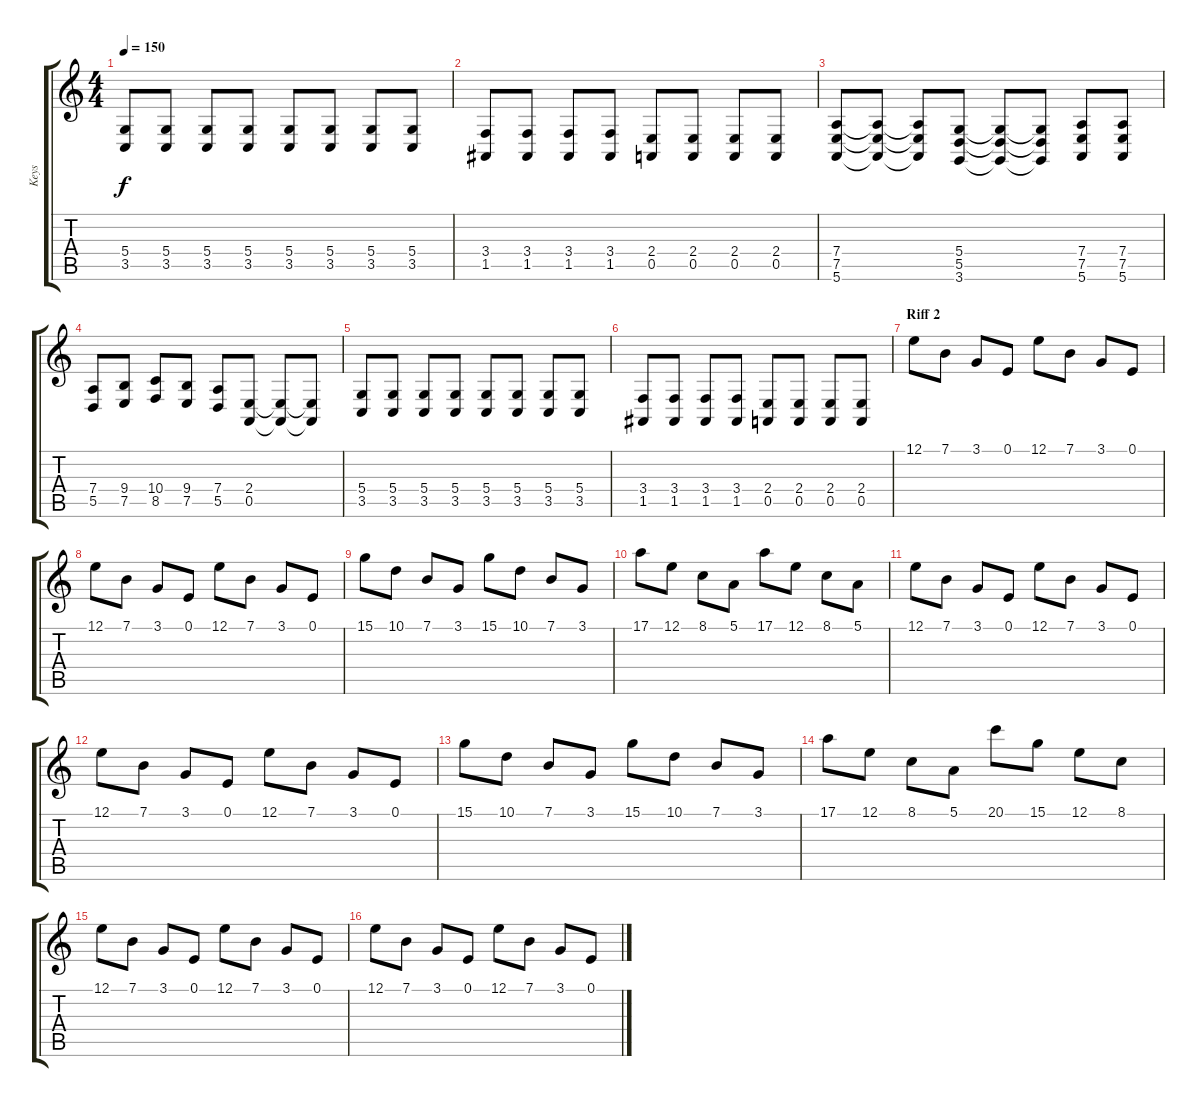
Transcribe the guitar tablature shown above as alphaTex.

\track ("Keys" "Keys") {instrument pad1newage}
\staff {score tabs}
\tuning (E4 B3 G3 D3 A2 E2) {hide}
\ts (4 4)
\tempo 150
\clef g2
\ks c
(5.4 3.5).8{dy f} (5.4 3.5).8 (5.4 3.5).8 (5.4 3.5).8 (5.4 3.5).8 (5.4 3.5).8 (5.4 3.5).8 (5.4 3.5).8 |
(3.4 1.5).8 (3.4 1.5).8 (3.4 1.5).8 (3.4 1.5).8 (2.4 0.5).8 (2.4 0.5).8 (2.4 0.5).8 (2.4 0.5).8 |
(7.4 7.5 5.6).8 (7.4{t} 7.5{t} 5.6{t}).8 (7.4{t} 7.5{t} 5.6{t}).8 (5.4 5.5 3.6).8 (5.4{t} 5.5{t} 3.6{t}).8 (5.4{t} 5.5{t} 3.6{t}).8 (7.4 7.5 5.6).8 (7.4 7.5 5.6).8 |
(7.4 5.5).8 (9.4 7.5).8 (10.4 8.5).8 (9.4 7.5).8 (7.4 5.5).8 (2.4 0.5).8 (2.4{t} 0.5{t}).8 (2.4{t} 0.5{t}).8 |
(5.4 3.5).8 (5.4 3.5).8 (5.4 3.5).8 (5.4 3.5).8 (5.4 3.5).8 (5.4 3.5).8 (5.4 3.5).8 (5.4 3.5).8 |
(3.4 1.5).8 (3.4 1.5).8 (3.4 1.5).8 (3.4 1.5).8 (2.4 0.5).8 (2.4 0.5).8 (2.4 0.5).8 (2.4 0.5).8 |
\section ("" "Riff 2")
12.1.8 7.1.8 3.1.8 0.1.8 12.1.8 7.1.8 3.1.8 0.1.8 |
12.1.8 7.1.8 3.1.8 0.1.8 12.1.8 7.1.8 3.1.8 0.1.8 |
15.1.8 10.1.8 7.1.8 3.1.8 15.1.8 10.1.8 7.1.8 3.1.8 |
17.1.8 12.1.8 8.1.8 5.1.8 17.1.8 12.1.8 8.1.8 5.1.8 |
12.1.8 7.1.8 3.1.8 0.1.8 12.1.8 7.1.8 3.1.8 0.1.8 |
12.1.8 7.1.8 3.1.8 0.1.8 12.1.8 7.1.8 3.1.8 0.1.8 |
15.1.8 10.1.8 7.1.8 3.1.8 15.1.8 10.1.8 7.1.8 3.1.8 |
17.1.8 12.1.8 8.1.8 5.1.8 20.1.8 15.1.8 12.1.8 8.1.8 |
12.1.8 7.1.8 3.1.8 0.1.8 12.1.8 7.1.8 3.1.8 0.1.8 |
12.1.8 7.1.8 3.1.8 0.1.8 12.1.8 7.1.8 3.1.8 0.1.8
